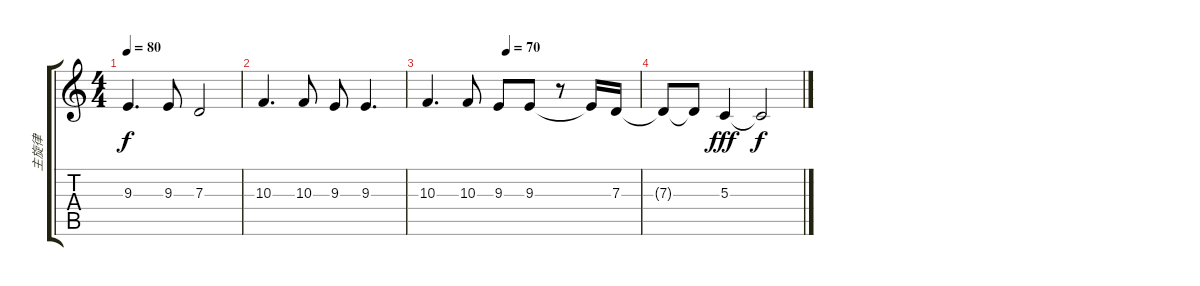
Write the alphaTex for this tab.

\track ("主旋律" "主旋律") {instrument bassoon}
\staff {score tabs}
\tuning (E4 B3 G3 D3 A2 E2) {hide}
\ts (4 4)
\tempo 80
\clef g2
\ks c
9.3.4{d dy f} 9.3.8 7.3.2 |
10.3.4{d} 10.3.8 9.3.8 9.3.4{d} |
\tempo (70 0.375)
10.3.4{d} 10.3.8 9.3.8 9.3.8 r.8 9.3{t}.16 7.3.16 |
7.3{t}.8 7.3{t}.8 5.3.4{dy fff} 5.3{t}.2{dy f}
